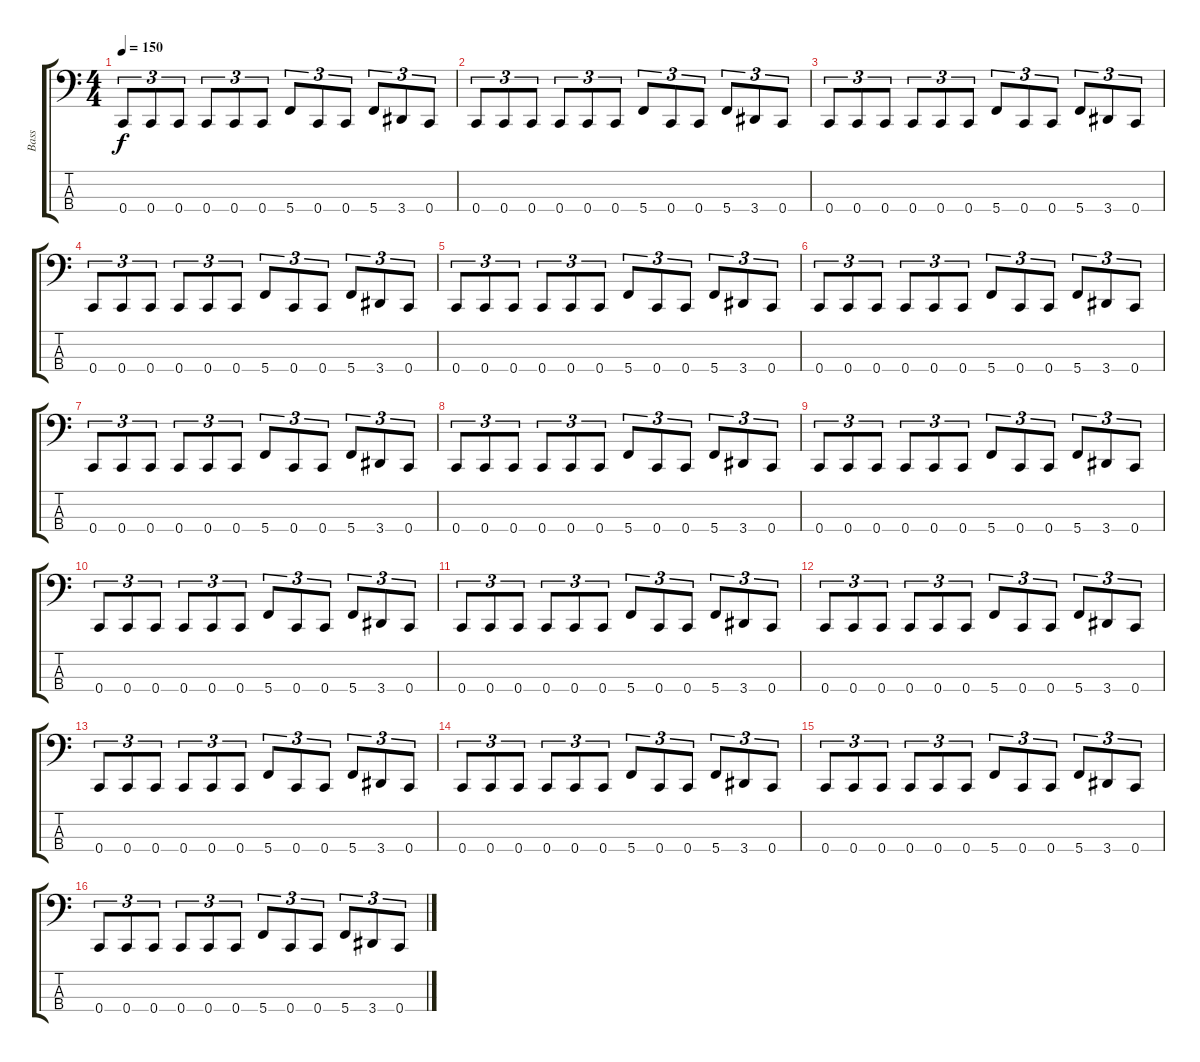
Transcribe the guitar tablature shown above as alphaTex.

\track ("Bass" "Bass") {instrument electricbasspick}
\staff {score tabs}
\tuning (F2 C2 G1 C1) {hide}
\ts (4 4)
\tempo 150
\clef f4
\ks c
0.4.8{tu (3 2) dy f} 0.4.8{tu (3 2)} 0.4.8{tu (3 2)} 0.4.8{tu (3 2)} 0.4.8{tu (3 2)} 0.4.8{tu (3 2)} 5.4.8{tu (3 2)} 0.4.8{tu (3 2)} 0.4.8{tu (3 2)} 5.4.8{tu (3 2)} 3.4.8{tu (3 2)} 0.4.8{tu (3 2)} |
0.4.8{tu (3 2)} 0.4.8{tu (3 2)} 0.4.8{tu (3 2)} 0.4.8{tu (3 2)} 0.4.8{tu (3 2)} 0.4.8{tu (3 2)} 5.4.8{tu (3 2)} 0.4.8{tu (3 2)} 0.4.8{tu (3 2)} 5.4.8{tu (3 2)} 3.4.8{tu (3 2)} 0.4.8{tu (3 2)} |
0.4.8{tu (3 2)} 0.4.8{tu (3 2)} 0.4.8{tu (3 2)} 0.4.8{tu (3 2)} 0.4.8{tu (3 2)} 0.4.8{tu (3 2)} 5.4.8{tu (3 2)} 0.4.8{tu (3 2)} 0.4.8{tu (3 2)} 5.4.8{tu (3 2)} 3.4.8{tu (3 2)} 0.4.8{tu (3 2)} |
0.4.8{tu (3 2)} 0.4.8{tu (3 2)} 0.4.8{tu (3 2)} 0.4.8{tu (3 2)} 0.4.8{tu (3 2)} 0.4.8{tu (3 2)} 5.4.8{tu (3 2)} 0.4.8{tu (3 2)} 0.4.8{tu (3 2)} 5.4.8{tu (3 2)} 3.4.8{tu (3 2)} 0.4.8{tu (3 2)} |
0.4.8{tu (3 2)} 0.4.8{tu (3 2)} 0.4.8{tu (3 2)} 0.4.8{tu (3 2)} 0.4.8{tu (3 2)} 0.4.8{tu (3 2)} 5.4.8{tu (3 2)} 0.4.8{tu (3 2)} 0.4.8{tu (3 2)} 5.4.8{tu (3 2)} 3.4.8{tu (3 2)} 0.4.8{tu (3 2)} |
0.4.8{tu (3 2)} 0.4.8{tu (3 2)} 0.4.8{tu (3 2)} 0.4.8{tu (3 2)} 0.4.8{tu (3 2)} 0.4.8{tu (3 2)} 5.4.8{tu (3 2)} 0.4.8{tu (3 2)} 0.4.8{tu (3 2)} 5.4.8{tu (3 2)} 3.4.8{tu (3 2)} 0.4.8{tu (3 2)} |
0.4.8{tu (3 2)} 0.4.8{tu (3 2)} 0.4.8{tu (3 2)} 0.4.8{tu (3 2)} 0.4.8{tu (3 2)} 0.4.8{tu (3 2)} 5.4.8{tu (3 2)} 0.4.8{tu (3 2)} 0.4.8{tu (3 2)} 5.4.8{tu (3 2)} 3.4.8{tu (3 2)} 0.4.8{tu (3 2)} |
0.4.8{tu (3 2)} 0.4.8{tu (3 2)} 0.4.8{tu (3 2)} 0.4.8{tu (3 2)} 0.4.8{tu (3 2)} 0.4.8{tu (3 2)} 5.4.8{tu (3 2)} 0.4.8{tu (3 2)} 0.4.8{tu (3 2)} 5.4.8{tu (3 2)} 3.4.8{tu (3 2)} 0.4.8{tu (3 2)} |
0.4.8{tu (3 2)} 0.4.8{tu (3 2)} 0.4.8{tu (3 2)} 0.4.8{tu (3 2)} 0.4.8{tu (3 2)} 0.4.8{tu (3 2)} 5.4.8{tu (3 2)} 0.4.8{tu (3 2)} 0.4.8{tu (3 2)} 5.4.8{tu (3 2)} 3.4.8{tu (3 2)} 0.4.8{tu (3 2)} |
0.4.8{tu (3 2)} 0.4.8{tu (3 2)} 0.4.8{tu (3 2)} 0.4.8{tu (3 2)} 0.4.8{tu (3 2)} 0.4.8{tu (3 2)} 5.4.8{tu (3 2)} 0.4.8{tu (3 2)} 0.4.8{tu (3 2)} 5.4.8{tu (3 2)} 3.4.8{tu (3 2)} 0.4.8{tu (3 2)} |
0.4.8{tu (3 2)} 0.4.8{tu (3 2)} 0.4.8{tu (3 2)} 0.4.8{tu (3 2)} 0.4.8{tu (3 2)} 0.4.8{tu (3 2)} 5.4.8{tu (3 2)} 0.4.8{tu (3 2)} 0.4.8{tu (3 2)} 5.4.8{tu (3 2)} 3.4.8{tu (3 2)} 0.4.8{tu (3 2)} |
0.4.8{tu (3 2)} 0.4.8{tu (3 2)} 0.4.8{tu (3 2)} 0.4.8{tu (3 2)} 0.4.8{tu (3 2)} 0.4.8{tu (3 2)} 5.4.8{tu (3 2)} 0.4.8{tu (3 2)} 0.4.8{tu (3 2)} 5.4.8{tu (3 2)} 3.4.8{tu (3 2)} 0.4.8{tu (3 2)} |
0.4.8{tu (3 2)} 0.4.8{tu (3 2)} 0.4.8{tu (3 2)} 0.4.8{tu (3 2)} 0.4.8{tu (3 2)} 0.4.8{tu (3 2)} 5.4.8{tu (3 2)} 0.4.8{tu (3 2)} 0.4.8{tu (3 2)} 5.4.8{tu (3 2)} 3.4.8{tu (3 2)} 0.4.8{tu (3 2)} |
0.4.8{tu (3 2)} 0.4.8{tu (3 2)} 0.4.8{tu (3 2)} 0.4.8{tu (3 2)} 0.4.8{tu (3 2)} 0.4.8{tu (3 2)} 5.4.8{tu (3 2)} 0.4.8{tu (3 2)} 0.4.8{tu (3 2)} 5.4.8{tu (3 2)} 3.4.8{tu (3 2)} 0.4.8{tu (3 2)} |
0.4.8{tu (3 2)} 0.4.8{tu (3 2)} 0.4.8{tu (3 2)} 0.4.8{tu (3 2)} 0.4.8{tu (3 2)} 0.4.8{tu (3 2)} 5.4.8{tu (3 2)} 0.4.8{tu (3 2)} 0.4.8{tu (3 2)} 5.4.8{tu (3 2)} 3.4.8{tu (3 2)} 0.4.8{tu (3 2)} |
0.4.8{tu (3 2)} 0.4.8{tu (3 2)} 0.4.8{tu (3 2)} 0.4.8{tu (3 2)} 0.4.8{tu (3 2)} 0.4.8{tu (3 2)} 5.4.8{tu (3 2)} 0.4.8{tu (3 2)} 0.4.8{tu (3 2)} 5.4.8{tu (3 2)} 3.4.8{tu (3 2)} 0.4.8{tu (3 2)}
